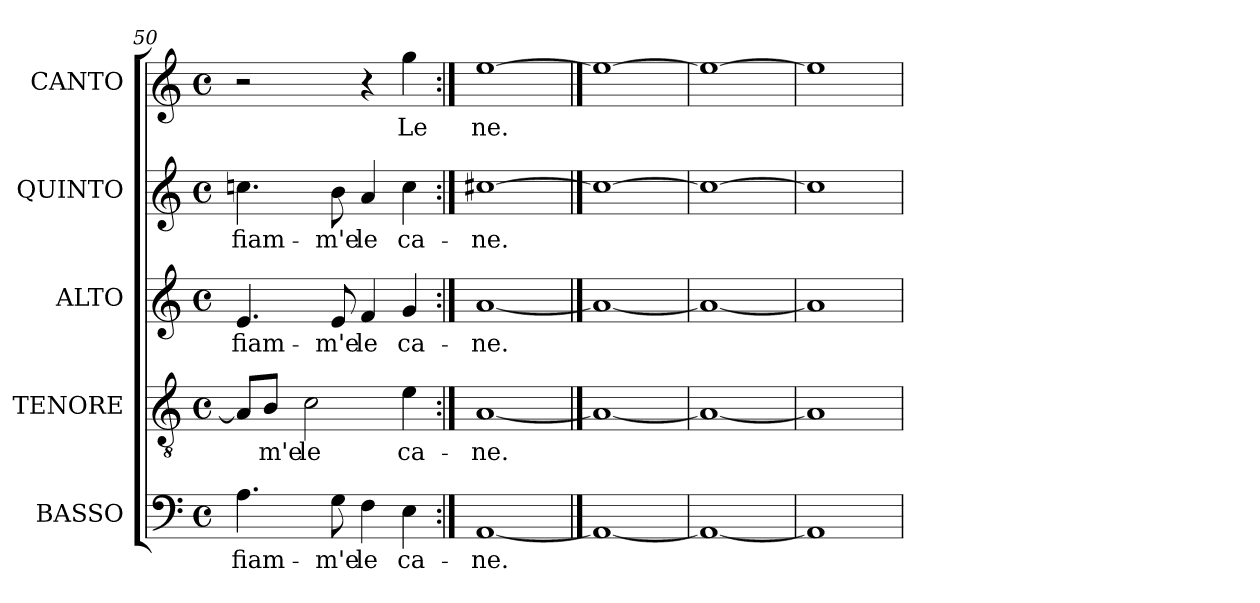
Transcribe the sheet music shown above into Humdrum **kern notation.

**kern	**text	**kern	**text	**kern	**text	**kern	**text	**kern	**text
*part5	*part5	*part4	*part4	*part3	*part3	*part2	*part2	*part1	*part1
*staff5	*staff5	*staff4	*staff4	*staff3	*staff3	*staff2	*staff2	*staff1	*staff1
*I"BASSO	*	*I"TENORE	*	*I"ALTO	*	*I"QUINTO	*	*I"CANTO	*
*I'B	*	*I'T	*	*I'A	*	*	*	*	*
*clefF4	*	*clefGv2	*	*clefG2	*	*clefG2	*	*clefG2	*
*	*	*ITrd7c12	*	*	*	*	*	*	*
*k[]	*	*k[]	*	*k[]	*	*k[]	*	*k[]	*
*C:	*	*C:	*	*C:	*	*C:	*	*C:	*
*M4/4	*	*M4/4	*	*M4/4	*	*M4/4	*	*M4/4	*
*met(c)	*	*met(c)	*	*met(c)	*	*met(c)	*	*met(c)	*
=50	=50	=50	=50	=50	=50	=50	=50	=50	=50
!	!LO:LY:b:color=#000000	!	!	!	!	!	!	!	!
!	!	!	!	!	!LO:LY:b:color=#000000	!	!	!	!
!	!	!	!	!	!	!	!LO:LY:b:color=#000000	!	!
4.Ai\	fiam-	8AAi/L]	.	4.ei/	fiam-	4.ccni\	fiam-	2r	.
!	!	!	!LO:LY:b:color=#000000	!	!	!	!	!	!
.	.	8BBi/J	-m'e	.	.	.	.	.	.
!	!	!	!LO:LY:b:color=#000000	!	!	!	!	!	!
.	.	2Ci\	le	.	.	.	.	.	.
!	!LO:LY:b:color=#000000	!	!	!	!	!	!	!	!
!	!	!	!	!	!LO:LY:b:color=#000000	!	!	!	!
!	!	!	!	!	!	!	!LO:LY:b:color=#000000	!	!
8Gi\	-m'e	.	.	8ei/	-m'e	8bi\	-m'e	.	.
!	!LO:LY:b:color=#000000	!	!	!	!	!	!	!	!
!	!	!	!	!	!LO:LY:b:color=#000000	!	!	!	!
!	!	!	!	!	!	!	!LO:LY:b:color=#000000	!	!
4Fi\	le	.	.	4fi/	le	4ai/	le	4r	.
!	!LO:LY:b:color=#000000	!	!	!	!	!	!	!	!
!	!	!	!LO:LY:b:color=#000000	!	!	!	!	!	!
!	!	!	!	!	!LO:LY:b:color=#000000	!	!	!	!
!	!	!	!	!	!	!	!LO:LY:b:color=#000000	!	!
!	!	!	!	!	!	!	!	!	!LO:LY:b:color=#000000
4Ei\	ca -	4Ei\	ca -	4gi/	ca -	4cci\	ca -	4ggi\	Le
=51:|!	=51:|!	=51:|!	=51:|!	=51:|!	=51:|!	=51:|!	=51:|!	=51:|!	=51:|!
!	!LO:LY:b:color=#000000	!	!	!	!	!	!	!	!
!	!	!	!LO:LY:b:color=#000000	!	!	!	!	!	!
!	!	!	!	!	!LO:LY:b:color=#000000	!	!	!	!
!	!	!	!	!	!	!	!LO:LY:b:color=#000000	!	!
!	!	!	!	!	!	!	!	!	!LO:LY:b:color=#000000
[1AAi	- ne.	[1AAi	- ne.	[1ai	- ne.	[1cc#Xi	- ne.	[1eei	- ne.
==52	==52	==52	==52	==52	==52	==52	==52	==52	==52
1AAi_	.	1AAi_	.	1ai_	.	1cc#i_	.	1eei_	.
=53	=53	=53	=53	=53	=53	=53	=53	=53	=53
1AAi_	.	1AAi_	.	1ai_	.	1cc#i_	.	1eei_	.
=54	=54	=54	=54	=54	=54	=54	=54	=54	=54
1AAi]	.	1AAi]	.	1ai]	.	1cc#i]	.	1eei]	.
=	=	=	=	=	=	=	=	=	=
*-	*-	*-	*-	*-	*-	*-	*-	*-	*-
